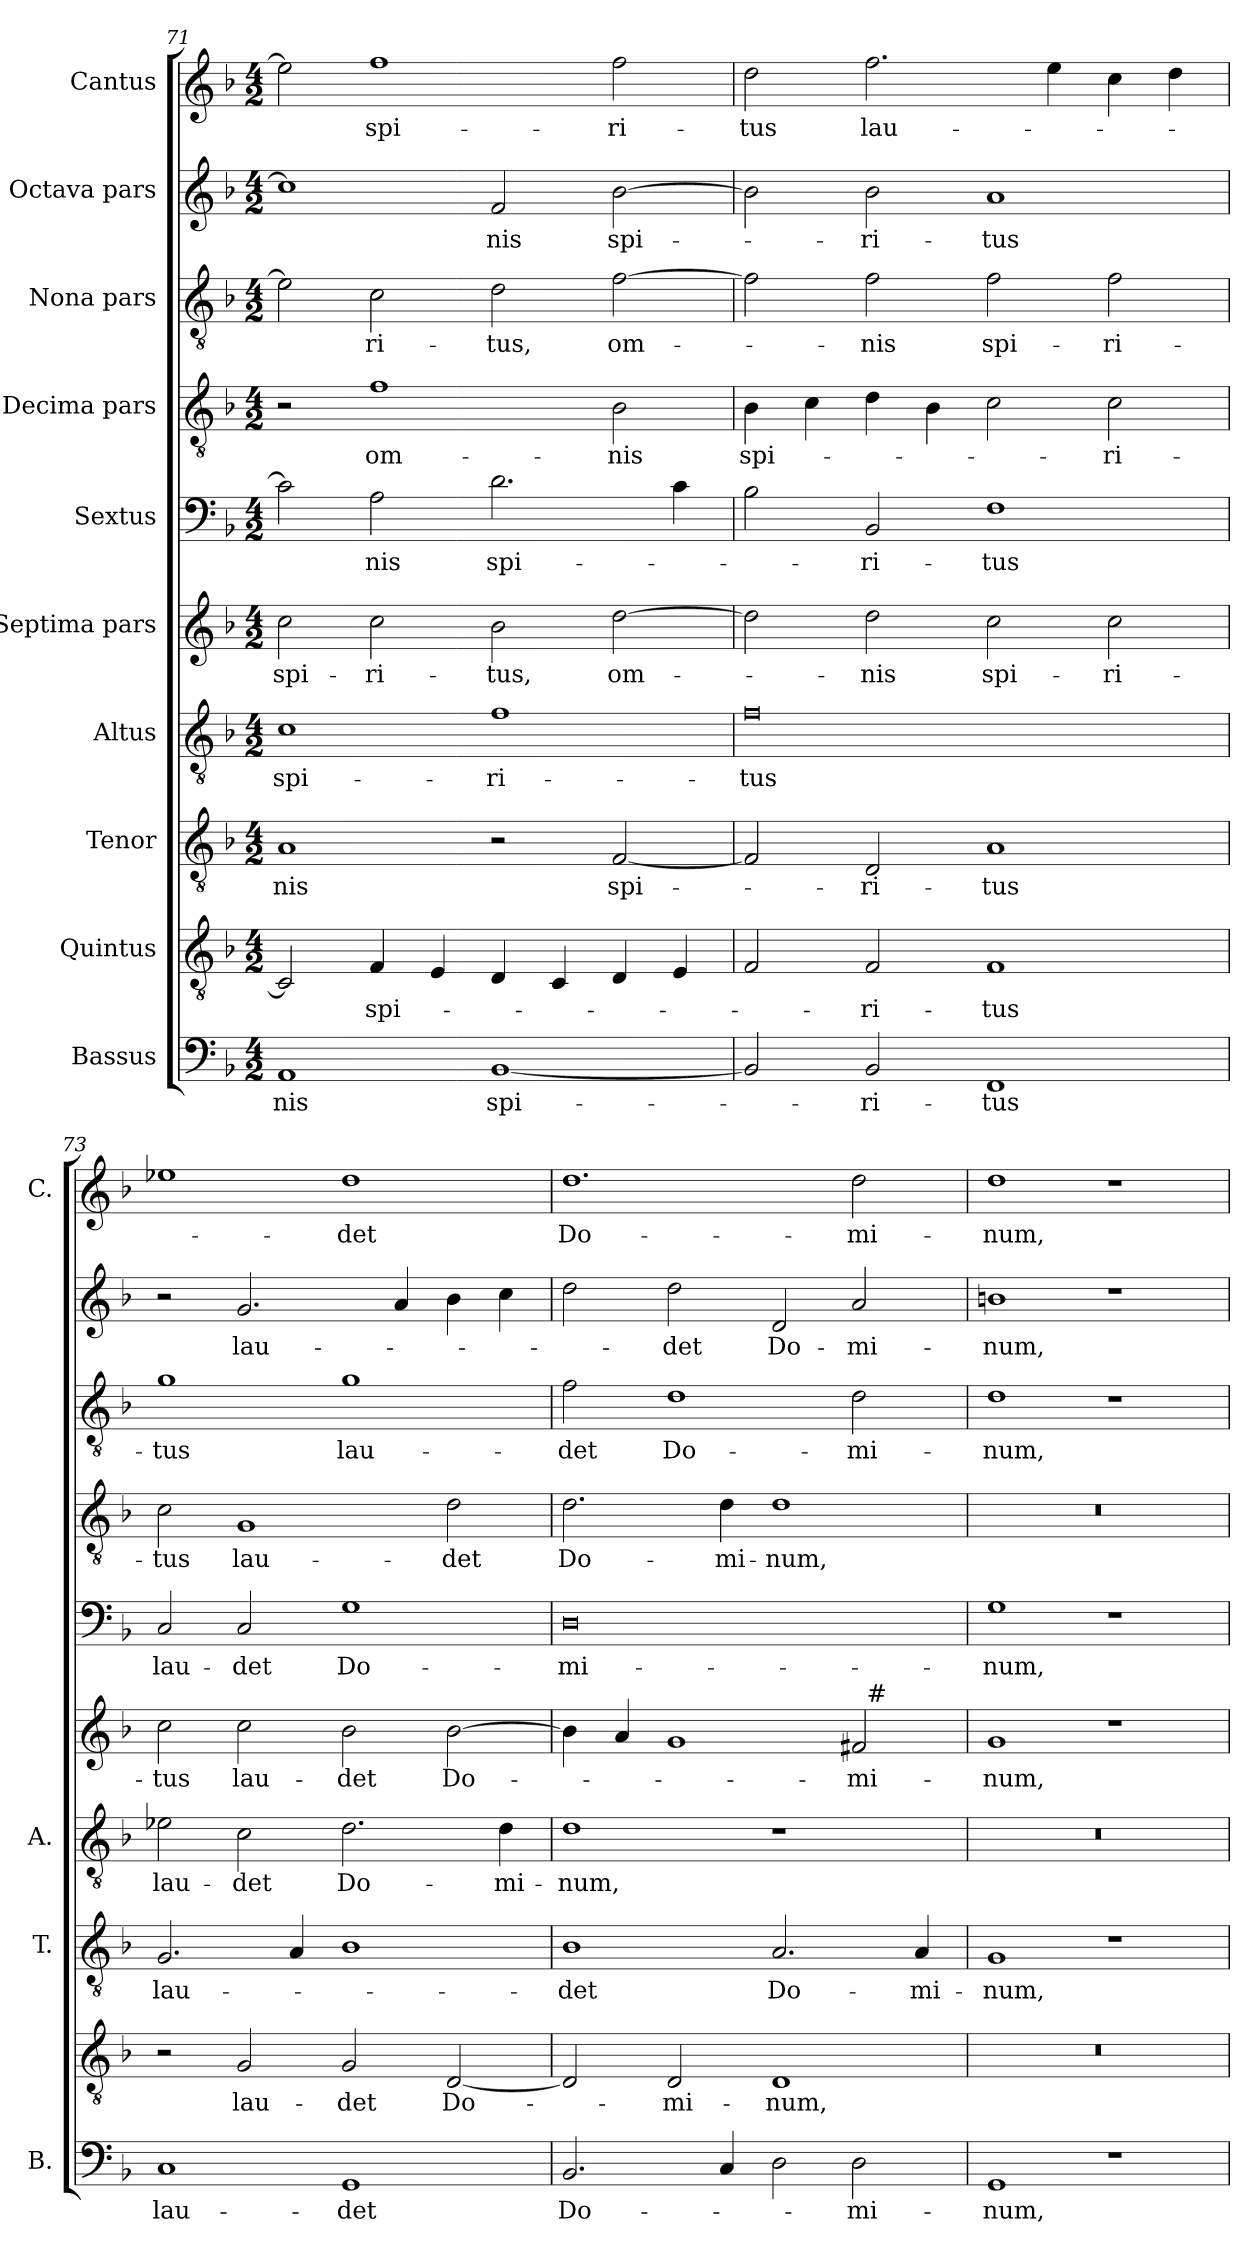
**kern	**text	**kern	**text	**kern	**text	**kern	**text	**kern	**text	**kern	**text	**kern	**text	**kern	**text	**kern	**text	**kern	**text
*part10	*part10	*part9	*part9	*part8	*part8	*part7	*part7	*part6	*part6	*part5	*part5	*part4	*part4	*part3	*part3	*part2	*part2	*part1	*part1
*staff10	*staff10	*staff9	*staff9	*staff8	*staff8	*staff7	*staff7	*staff6	*staff6	*staff5	*staff5	*staff4	*staff4	*staff3	*staff3	*staff2	*staff2	*staff1	*staff1
*I"Bassus	*	*I"Quintus	*	*I"Tenor	*	*I"Altus	*	*I"Septima pars	*	*I"Sextus	*	*I"Decima pars	*	*I"Nona pars	*	*I"Octava pars	*	*I"Cantus	*
*I'B.	*	*	*	*I'T.	*	*I'A.	*	*	*	*	*	*	*	*	*	*	*	*I'C.	*
*clefF4	*	*clefGv2	*	*clefGv2	*	*clefGv2	*	*clefG2	*	*clefF4	*	*clefGv2	*	*clefGv2	*	*clefG2	*	*clefG2	*
*	*	*ITrd7c12	*	*ITrd7c12	*	*ITrd7c12	*	*	*	*	*	*ITrd7c12	*	*ITrd7c12	*	*	*	*	*
*k[b-]	*	*k[b-]	*	*k[b-]	*	*k[b-]	*	*k[b-]	*	*k[b-]	*	*k[b-]	*	*k[b-]	*	*k[b-]	*	*k[b-]	*
*d:	*	*d:	*	*d:	*	*d:	*	*d:	*	*d:	*	*d:	*	*d:	*	*d:	*	*d:	*
*M4/2	*	*M4/2	*	*M4/2	*	*M4/2	*	*M4/2	*	*M4/2	*	*M4/2	*	*M4/2	*	*M4/2	*	*M4/2	*
=71	=71	=71	=71	=71	=71	=71	=71	=71	=71	=71	=71	=71	=71	=71	=71	=71	=71	=71	=71
!	!LO:LY:b	!	!	!	!LO:LY:b	!	!LO:LY:b	!	!LO:LY:b	!	!	!	!	!	!	!	!	!	!
1AA	-nis	2CC/]	.	1AA	-nis	1C	spi-	2cc\	spi-	2c\]	.	2r	.	2E\]	.	1cc]	.	2ee\]	.
!	!	!	!LO:LY:b	!	!	!	!	!	!LO:LY:b	!	!LO:LY:b	!	!LO:LY:b	!	!LO:LY:b	!	!	!	!LO:LY:b
.	.	4FF/	spi-	.	.	.	.	2cc\	-ri-	2A\	-nis	1F	om-	2C\	-ri-	.	.	1ff	spi-
.	.	4EE/	.	.	.	.	.	.	.	.	.	.	.	.	.	.	.	.	.
!	!LO:LY:b	!	!	!	!	!	!LO:LY:b	!	!LO:LY:b	!	!LO:LY:b	!	!	!	!LO:LY:b	!	!LO:LY:b	!	!
[<1BB-	spi-	4DD/	.	2r	.	1F	-ri-	2b-\	-tus,	2.d\	spi-	.	.	2D\	-tus,	2f/	-nis	.	.
.	.	4CC/	.	.	.	.	.	.	.	.	.	.	.	.	.	.	.	.	.
!	!	!	!	!	!LO:LY:b	!	!	!	!LO:LY:b	!	!	!	!LO:LY:b	!	!LO:LY:b	!	!LO:LY:b	!	!LO:LY:b
.	.	4DD/	.	[<2FF/	spi-	.	.	[>2dd\	om-	.	.	2BB-\	-nis	[>2F\	om-	[>2b-\	spi-	2ff\	-ri-
.	.	4EE/	.	.	.	.	.	.	.	4c\	.	.	.	.	.	.	.	.	.
=72	=72	=72	=72	=72	=72	=72	=72	=72	=72	=72	=72	=72	=72	=72	=72	=72	=72	=72	=72
!	!	!	!	!	!	!	!LO:LY:b	!	!	!	!	!	!LO:LY:b	!	!	!	!	!	!LO:LY:b
2BB-/]	.	2FF/	.	2FF/]	.	0F	-tus	2dd\]	.	2B-\	.	4BB-\	spi-	2F\]	.	2b-\]	.	2dd\	-tus
.	.	.	.	.	.	.	.	.	.	.	.	4C\	.	.	.	.	.	.	.
!	!LO:LY:b	!	!LO:LY:b	!	!LO:LY:b	!	!	!	!LO:LY:b	!	!LO:LY:b	!	!	!	!LO:LY:b	!	!LO:LY:b	!	!LO:LY:b
2BB-/	-ri-	2FF/	-ri-	2DD/	-ri-	.	.	2dd\	-nis	2BB-/	-ri-	4D\	.	2F\	-nis	2b-\	-ri-	2.ff\	lau-
.	.	.	.	.	.	.	.	.	.	.	.	4BB-\	.	.	.	.	.	.	.
!	!LO:LY:b	!	!LO:LY:b	!	!LO:LY:b	!	!	!	!LO:LY:b	!	!LO:LY:b	!	!	!	!LO:LY:b	!	!LO:LY:b	!	!
1FF	-tus	1FF	-tus	1AA	-tus	.	.	2cc\	spi-	1F	-tus	2C\	.	2F\	spi-	1a	-tus	.	.
.	.	.	.	.	.	.	.	.	.	.	.	.	.	.	.	.	.	4ee\	.
!	!	!	!	!	!	!	!	!	!LO:LY:b	!	!	!	!LO:LY:b	!	!LO:LY:b	!	!	!	!
.	.	.	.	.	.	.	.	2cc\	-ri-	.	.	2C\	-ri-	2F\	-ri-	.	.	4cc\	.
.	.	.	.	.	.	.	.	.	.	.	.	.	.	.	.	.	.	4dd\	.
=73	=73	=73	=73	=73	=73	=73	=73	=73	=73	=73	=73	=73	=73	=73	=73	=73	=73	=73	=73
!	!LO:LY:b	!	!	!	!LO:LY:b	!	!LO:LY:b	!	!LO:LY:b	!	!LO:LY:b	!	!LO:LY:b	!	!LO:LY:b	!	!	!	!
1C	lau-	2r	.	2.GG/	lau-	2E-X\	lau-	2cc\	-tus	2C/	lau-	2C\	-tus	1G	-tus	2r	.	1ee-X	.
!	!	!	!LO:LY:b	!	!	!	!LO:LY:b	!	!LO:LY:b	!	!LO:LY:b	!	!LO:LY:b	!	!	!	!LO:LY:b	!	!
.	.	2GG/	lau-	.	.	2C\	-det	2cc\	lau-	2C/	-det	1GG	lau-	.	.	2.g/	lau-	.	.
.	.	.	.	4AA/	.	.	.	.	.	.	.	.	.	.	.	.	.	.	.
!	!LO:LY:b	!	!LO:LY:b	!	!	!	!LO:LY:b	!	!LO:LY:b	!	!LO:LY:b	!	!	!	!LO:LY:b	!	!	!	!LO:LY:b
1GG	-det	2GG/	-det	1BB-	.	2.D\	Do-	2b-\	-det	1G	Do-	.	.	1G	lau-	.	.	1dd	-det
.	.	.	.	.	.	.	.	.	.	.	.	.	.	.	.	4a/	.	.	.
!	!	!	!LO:LY:b	!	!	!	!	!	!LO:LY:b	!	!	!	!LO:LY:b	!	!	!	!	!	!
.	.	[<2DD/	Do-	.	.	.	.	[>2b-\	Do-	.	.	2D\	-det	.	.	4b-\	.	.	.
!	!	!	!	!	!	!	!LO:LY:b	!	!	!	!	!	!	!	!	!	!	!	!
.	.	.	.	.	.	4D\	-mi-	.	.	.	.	.	.	.	.	4cc\	.	.	.
!!LO:PB:g=z
=74	=74	=74	=74	=74	=74	=74	=74	=74	=74	=74	=74	=74	=74	=74	=74	=74	=74	=74	=74
!	!LO:LY:b	!	!	!	!LO:LY:b	!	!LO:LY:b	!	!	!	!LO:LY:b	!	!LO:LY:b	!	!LO:LY:b	!	!	!	!LO:LY:b
*	*	*	*	*	*	*	*	*^	*	*	*	*	*	*	*	*	*	*	*
2.BB-/	Do-	2DD/]	.	1BB-	-det	1D	-num,	4b-\]	1ryy	.	0D	-mi-	2.D\	Do-	2F\	-det	2dd\	.	1.dd	Do-
.	.	.	.	.	.	.	.	4a/	.	.	.	.	.	.	.	.	.	.	.	.
!	!	!	!LO:LY:b	!	!	!	!	!	!	!	!	!	!	!	!	!LO:LY:b	!	!LO:LY:b	!	!
.	.	2DD/	-mi-	.	.	.	.	1g	.	.	.	.	.	.	1D	Do-	2dd\	-det	.	.
!	!	!	!	!	!	!	!	!	!	!	!	!	!	!LO:LY:b	!	!	!	!	!	!
4C/	.	.	.	.	.	.	.	.	.	.	.	.	4D\	-mi-	.	.	.	.	.	.
!	!	!	!LO:LY:b	!	!LO:LY:b	!	!	!	!	!	!	!	!	!LO:LY:b	!	!	!	!LO:LY:b	!	!
2D\	.	1DD	-num,	2.AA/	Do-	1r	.	.	2ryy	.	.	.	1D	-num,	.	.	2d/	Do-	.	.
!	!LO:LY:b	!	!	!	!	!	!	!	!	!LO:LY:b	!	!	!	!	!	!LO:LY:b	!	!LO:LY:b	!	!LO:LY:b
2D\	-mi-	.	.	.	.	.	.	2f#/	32ryy	-mi-	.	.	.	.	2D\	-mi-	2a/	-mi-	2dd\	-mi-
!	!	!	!	!	!	!	!	!	!LO:TX:a:t=#	!	!	!	!	!	!	!	!	!	!	!
.	.	.	.	.	.	.	.	.	4...ryy	.	.	.	.	.	.	.	.	.	.	.
!	!	!	!	!	!LO:LY:b	!	!	!	!	!	!	!	!	!	!	!	!	!	!	!
.	.	.	.	4AA/	-mi-	.	.	.	.	.	.	.	.	.	.	.	.	.	.	.
=75	=75	=75	=75	=75	=75	=75	=75	=75	=75	=75	=75	=75	=75	=75	=75	=75	=75	=75	=75	=75
!	!LO:LY:b	!LO:N:vis=1	!	!	!LO:LY:b	!LO:N:vis=1	!	!	!	!LO:LY:b	!	!LO:LY:b	!LO:N:vis=1	!	!	!LO:LY:b	!	!LO:LY:b	!	!LO:LY:b
*	*	*	*	*	*	*	*	*v	*v	*	*	*	*	*	*	*	*	*	*	*
1GG	-num,	0r	.	1GG	-num,	0r	.	1g	-num,	1G	-num,	0r	.	1D	-num,	1bn	-num,	1dd	-num,
1r	.	.	.	1r	.	.	.	1r	.	1r	.	.	.	1r	.	1r	.	1r	.
=	=	=	=	=	=	=	=	=	=	=	=	=	=	=	=	=	=	=	=
*-	*-	*-	*-	*-	*-	*-	*-	*-	*-	*-	*-	*-	*-	*-	*-	*-	*-	*-	*-
